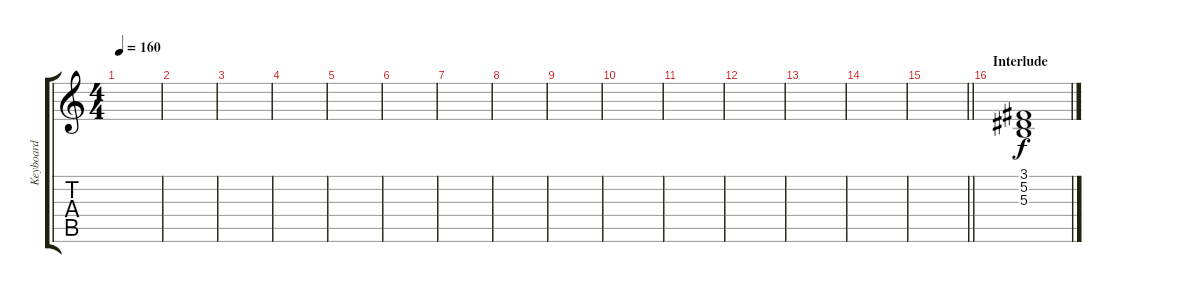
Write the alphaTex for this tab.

\track ("Keyboard" "Keyboard") {instrument stringensemble1}
\staff {score tabs}
\tuning (Eb4 Bb3 Gb3 Db3 Ab2 Eb2) {hide}
\ts (4 4)
\tempo 160
\clef g2
\ks c
|
|
|
|
|
|
|
|
|
|
|
|
|
|
\barLineRight lightlight
|
\section ("" "Interlude")
(3.1 5.2 5.3).1{instrument stringensemble1}
